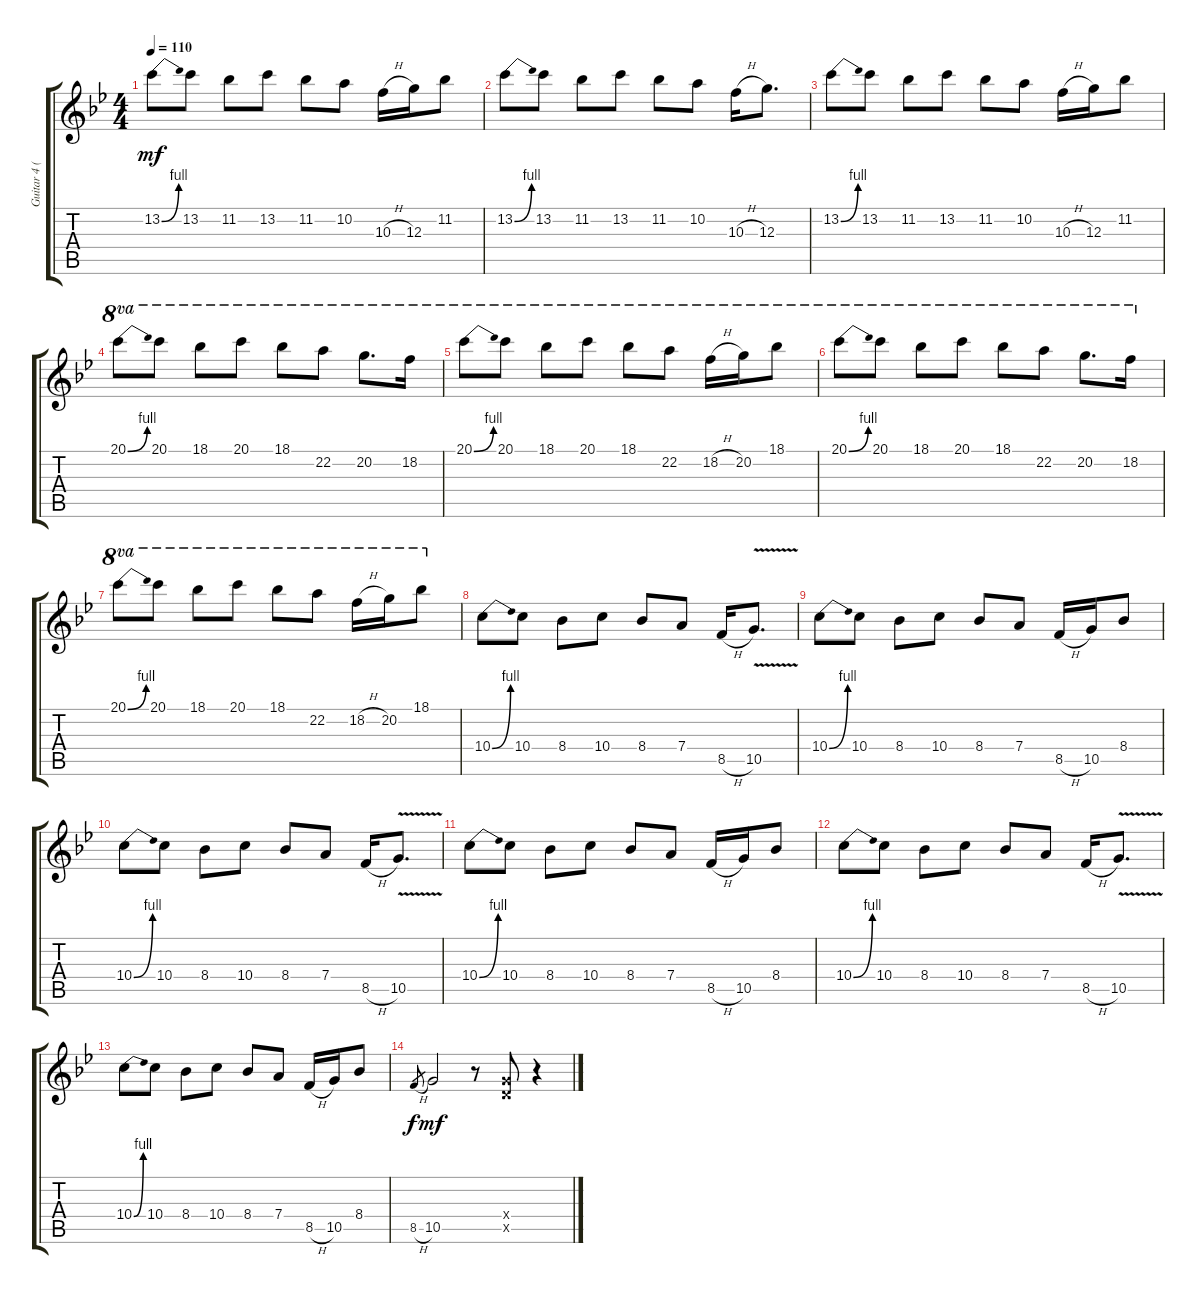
\track ("Guitar 4 (dist.)" "Guitar 4 (") {instrument distortionguitar}
\staff {score tabs}
\tuning (E4 B3 G3 D3 A2 E2) {hide}
\ts (4 4)
\tempo 110
\clef g2
\ks gminor
13.2{be (bend 0 0 60 4)}.8{dy mf} 13.2.8 11.2.8 13.2.8 11.2.8 10.2.8 10.3{h}.16 12.3.16 11.2.8 |
13.2{be (bend 0 0 60 4)}.8 13.2.8 11.2.8 13.2.8 11.2.8 10.2.8 10.3{h}.16 12.3.8{d} |
13.2{be (bend 0 0 60 4)}.8 13.2.8 11.2.8 13.2.8 11.2.8 10.2.8 10.3{h}.16 12.3.16 11.2.8 |
20.1{be (bend 0 0 60 4)}.8{ot 8va} 20.1.8{ot 8va} 18.1.8{ot 8va} 20.1.8{ot 8va} 18.1.8{ot 8va} 22.2.8{ot 8va} 20.2.8{d ot 8va} 18.2.16{ot 8va} |
20.1{be (bend 0 0 60 4)}.8{ot 8va} 20.1.8{ot 8va} 18.1.8{ot 8va} 20.1.8{ot 8va} 18.1.8{ot 8va} 22.2.8{ot 8va} 18.2{h}.16{ot 8va} 20.2.16{ot 8va} 18.1.8{ot 8va} |
20.1{be (bend 0 0 60 4)}.8{ot 8va} 20.1.8{ot 8va} 18.1.8{ot 8va} 20.1.8{ot 8va} 18.1.8{ot 8va} 22.2.8{ot 8va} 20.2.8{d ot 8va} 18.2.16{ot 8va} |
20.1{be (bend 0 0 60 4)}.8{ot 8va} 20.1.8{ot 8va} 18.1.8{ot 8va} 20.1.8{ot 8va} 18.1.8{ot 8va} 22.2.8{ot 8va} 18.2{h}.16{ot 8va} 20.2.16{ot 8va} 18.1.8{ot 8va} |
10.4{be (bend 0 0 60 4)}.8 10.4.8 8.4.8 10.4.8 8.4.8 7.4.8 8.5{h}.16 10.5{v}.8{d} |
10.4{be (bend 0 0 60 4)}.8 10.4.8 8.4.8 10.4.8 8.4.8 7.4.8 8.5{h}.16 10.5.16 8.4.8 |
10.4{be (bend 0 0 60 4)}.8 10.4.8 8.4.8 10.4.8 8.4.8 7.4.8 8.5{h}.16 10.5{v}.8{d} |
10.4{be (bend 0 0 60 4)}.8 10.4.8 8.4.8 10.4.8 8.4.8 7.4.8 8.5{h}.16 10.5.16 8.4.8 |
10.4{be (bend 0 0 60 4)}.8 10.4.8 8.4.8 10.4.8 8.4.8 7.4.8 8.5{h}.16 10.5{v}.8{d} |
10.4{be (bend 0 0 60 4)}.8 10.4.8 8.4.8 10.4.8 8.4.8 7.4.8 8.5{h}.16 10.5.16 8.4.8 |
8.5{h}.8{gr dy f} 10.5.2{dy mf} r.8 (5.4{x} 5.5{x}).8 r.4
